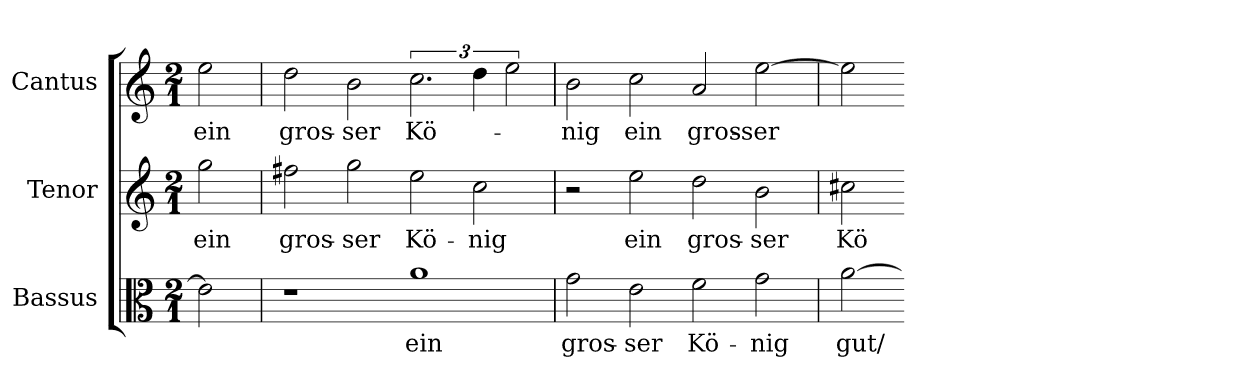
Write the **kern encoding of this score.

**kern	**text	**kern	**text	**kern	**text
*part3	*part3	*part2	*part2	*part1	*part1
*staff3	*staff3	*staff2	*staff2	*staff1	*staff1
*I"Bassus	*	*I"Tenor	*	*I"Cantus	*
*I'B	*	*I'T	*	*I'C	*
*clefC3	*	*clefG2	*	*clefG2	*
*k[]	*	*k[]	*	*k[]	*
*D:dor	*	*D:dor	*	*D:dor	*
*M2/1	*	*M2/1	*	*M2/1	*
*MM180	*	*MM180	*	*MM180	*
=	=	=	=	=	=
2e]	.	2gg	ein	2ee	ein
=20	=20	=20	=20	=20	=20
1r	.	2ff#X	gros-	2dd	gros-
.	.	2gg	-ser	2b	-ser
1ai	ein	2ee	Kö-	3.cc	Kö-
.	.	2cc	-nig	6dd	.
.	.	.	.	3ee	.
=21	=21	=21	=21	=21	=21
2gi	gros-	2r	.	2b	-nig
!	!	!	!LO:LY:i	!	!
2ei	-ser	2ee	ein	2cc	ein
!	!	!	!LO:LY:i	!	!
2fi	Kö-	2dd	gros-	2a	gros-
!	!	!	!LO:LY:i	!	!
2g	-nig	2b	-ser	[2ee	-ser
=22	=22	=22	=22	=22	=22
!	!	!	!LO:LY:i	!	!
[2a	gut/	2cc#X	Kö-	2ee]	.
=-	=-	=-	=-	=-	=-
*-	*-	*-	*-	*-	*-
